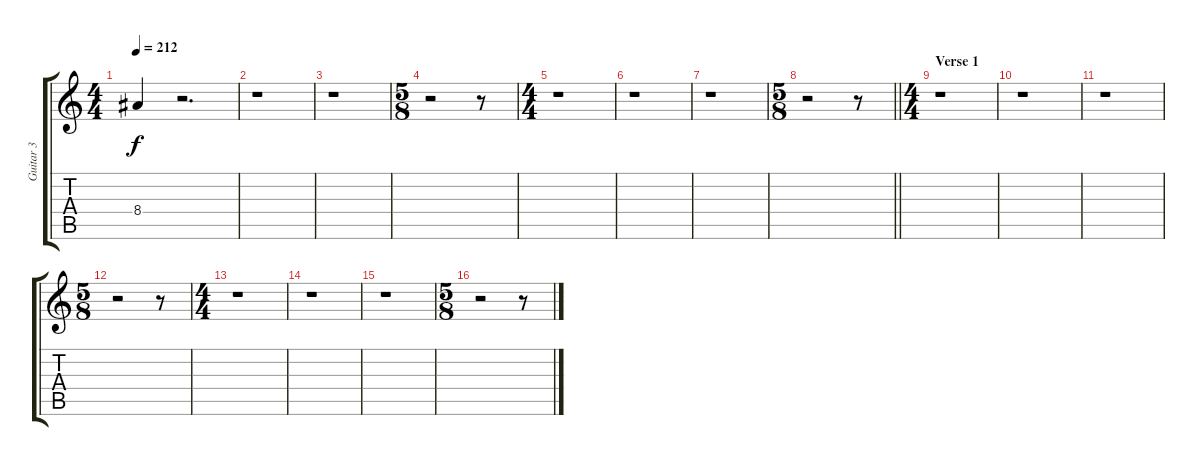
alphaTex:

\track ("Guitar 3" "Guitar 3") {instrument distortionguitar}
\staff {score tabs}
\tuning (E4 B3 G3 D3 A2 E2) {hide}
\ts (4 4)
\tempo 212
\clef g2
\ks c
8.4{t}.4{dy f} r.2{d} |
r.1 |
r.1 |
\ts (5 8)
r.2 r.8 |
\ts (4 4)
r.1 |
r.1 |
r.1 |
\ts (5 8)
\barLineRight lightlight
r.2 r.8 |
\ts (4 4)
\section ("" "Verse 1")
r.1 |
r.1 |
r.1 |
\ts (5 8)
r.2 r.8 |
\ts (4 4)
r.1 |
r.1 |
r.1 |
\ts (5 8)
r.2 r.8
